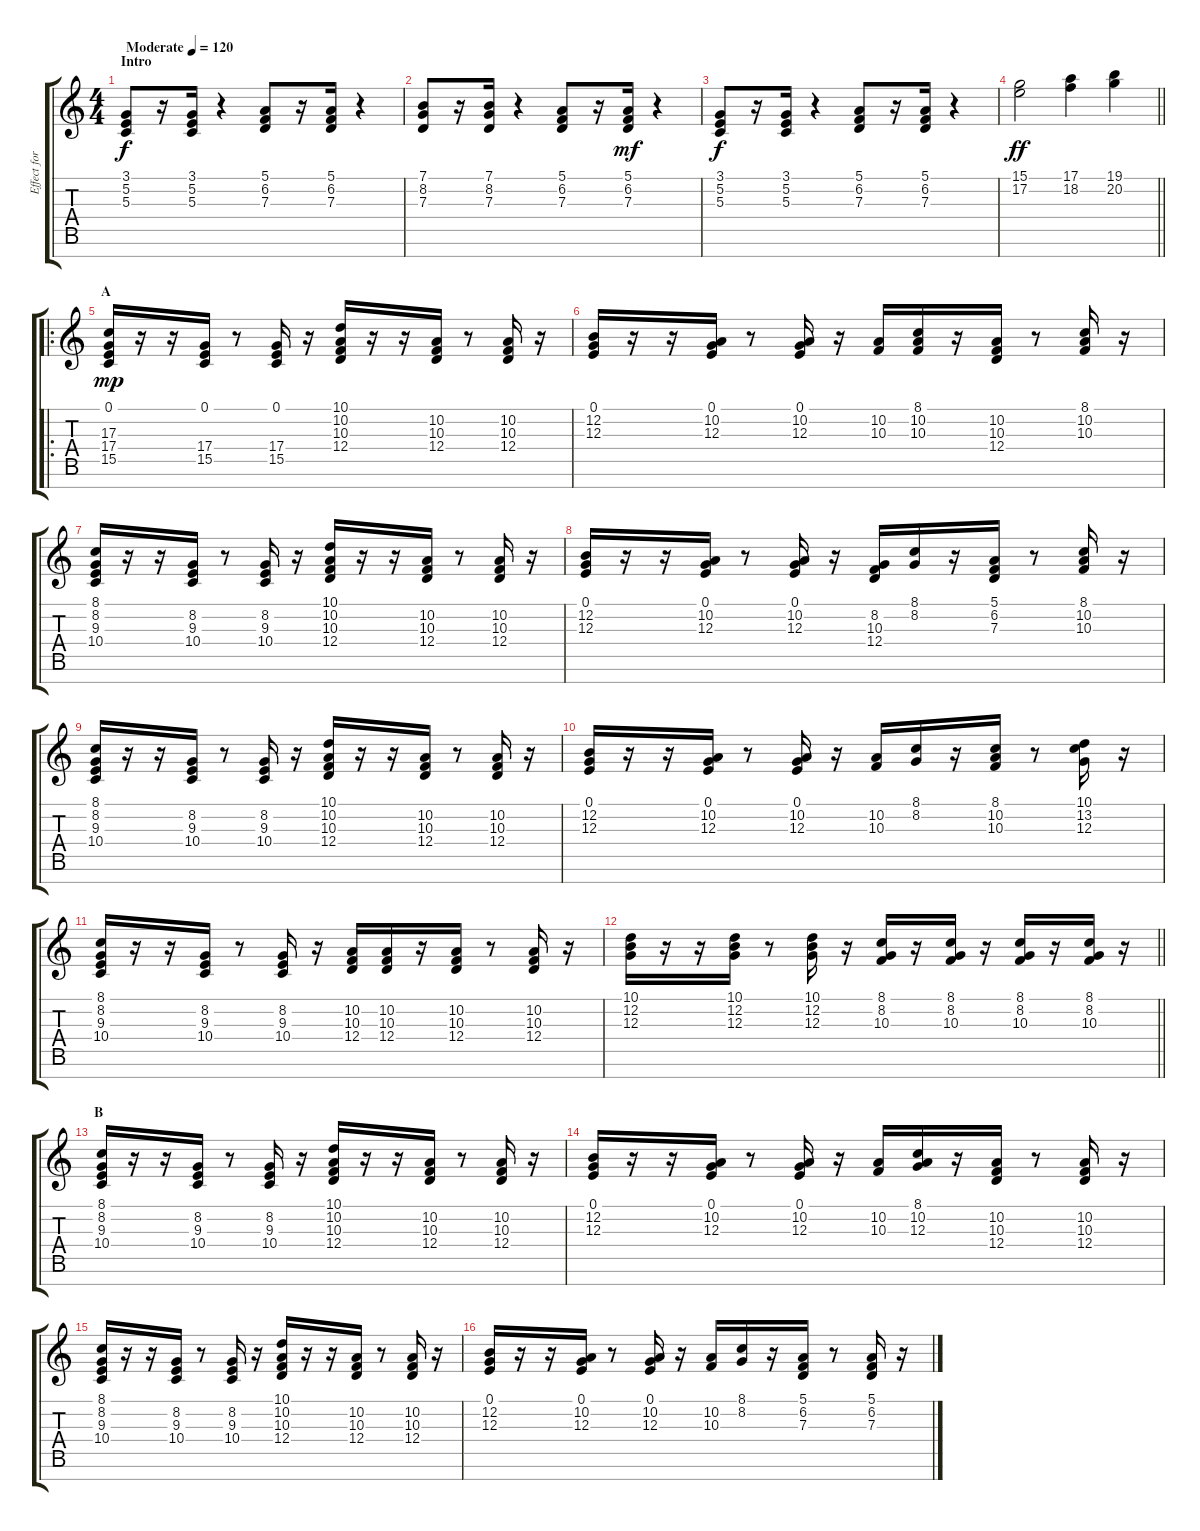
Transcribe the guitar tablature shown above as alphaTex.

\track ("Effect for Electric Piano" "Effect for") {instrument electricpiano1}
\staff {score tabs}
\tuning (E4 B3 G3 D3 A2 E2 B1) {hide}
\ts (4 4)
\section ("" "Intro")
\tempo (120 "Moderate")
\clef g2
\ks c
(3.1 5.2 5.3).8{dy f instrument electricpiano1} r.16 (3.1 5.2 5.3).16 r.4 (5.1 6.2 7.3).8 r.16 (5.1 6.2 7.3).16 r.4 |
(7.1 8.2 7.3).8 r.16 (7.1 8.2 7.3).16 r.4 (5.1 6.2 7.3).8 r.16 (5.1 6.2 7.3).16{dy mf} r.4 |
(3.1 5.2 5.3).8{dy f} r.16 (3.1 5.2 5.3).16 r.4 (5.1 6.2 7.3).8 r.16 (5.1 6.2 7.3).16 r.4 |
\barLineRight lightlight
(15.1 17.2).2{dy ff} (17.1 18.2).4 (19.1 20.2).4 |
\ro
\section ("" "A")
(0.1 17.3 17.4 15.5).16{dy mp} r.16 r.16 (0.1 17.4 15.5).16 r.8 (0.1 17.4 15.5).16 r.16 (10.1 10.2 10.3 12.4).16 r.16 r.16 (10.2 10.3 12.4).16 r.8 (10.2 10.3 12.4).16 r.16 |
(0.1 12.2 12.3).16 r.16 r.16 (0.1 10.2 12.3).16 r.8 (0.1 10.2 12.3).16 r.16 (10.2 10.3).16 (8.1 10.2 10.3).16 r.16 (10.2 10.3 12.4).16 r.8 (8.1 10.2 10.3).16 r.16 |
(8.1 8.2 9.3 10.4).16 r.16 r.16 (8.2 9.3 10.4).16 r.8 (8.2 9.3 10.4).16 r.16 (10.1 10.2 10.3 12.4).16 r.16 r.16 (10.2 10.3 12.4).16 r.8 (10.2 10.3 12.4).16 r.16 |
(0.1 12.2 12.3).16 r.16 r.16 (0.1 10.2 12.3).16 r.8 (0.1 10.2 12.3).16 r.16 (8.2 10.3 12.4).16 (8.1 8.2).16 r.16 (5.1 6.2 7.3).16 r.8 (8.1 10.2 10.3).16 r.16 |
(8.1 8.2 9.3 10.4).16 r.16 r.16 (8.2 9.3 10.4).16 r.8 (8.2 9.3 10.4).16 r.16 (10.1 10.2 10.3 12.4).16 r.16 r.16 (10.2 10.3 12.4).16 r.8 (10.2 10.3 12.4).16 r.16 |
(0.1 12.2 12.3).16 r.16 r.16 (0.1 10.2 12.3).16 r.8 (0.1 10.2 12.3).16 r.16 (10.2 10.3).16 (8.1 8.2).16 r.16 (8.1 10.2 10.3).16 r.8 (10.1 13.2 12.3).16 r.16 |
(8.1 8.2 9.3 10.4).16 r.16 r.16 (8.2 9.3 10.4).16 r.8 (8.2 9.3 10.4).16 r.16 (10.2 10.3 12.4).16 (10.2 10.3 12.4).16 r.16 (10.2 10.3 12.4).16 r.8 (10.2 10.3 12.4).16 r.16 |
\barLineRight lightlight
(10.1 12.2 12.3).16 r.16 r.16 (10.1 12.2 12.3).16 r.8 (10.1 12.2 12.3).16 r.16 (8.1 8.2 10.3).16 r.16 (8.1 8.2 10.3).16 r.16 (8.1 8.2 10.3).16 r.16 (8.1 8.2 10.3).16 r.16 |
\section ("" "B")
(8.1 8.2 9.3 10.4).16 r.16 r.16 (8.2 9.3 10.4).16 r.8 (8.2 9.3 10.4).16 r.16 (10.1 10.2 10.3 12.4).16 r.16 r.16 (10.2 10.3 12.4).16 r.8 (10.2 10.3 12.4).16 r.16 |
(0.1 12.2 12.3).16 r.16 r.16 (0.1 10.2 12.3).16 r.8 (0.1 10.2 12.3).16 r.16 (10.2 10.3).16 (8.1 10.2 12.3).16 r.16 (10.2 10.3 12.4).16 r.8 (10.2 10.3 12.4).16 r.16 |
(8.1 8.2 9.3 10.4).16 r.16 r.16 (8.2 9.3 10.4).16 r.8 (8.2 9.3 10.4).16 r.16 (10.1 10.2 10.3 12.4).16 r.16 r.16 (10.2 10.3 12.4).16 r.8 (10.2 10.3 12.4).16 r.16 |
(0.1 12.2 12.3).16 r.16 r.16 (0.1 10.2 12.3).16 r.8 (0.1 10.2 12.3).16 r.16 (10.2 10.3).16 (8.1 8.2).16 r.16 (5.1 6.2 7.3).16 r.8 (5.1 6.2 7.3).16 r.16
